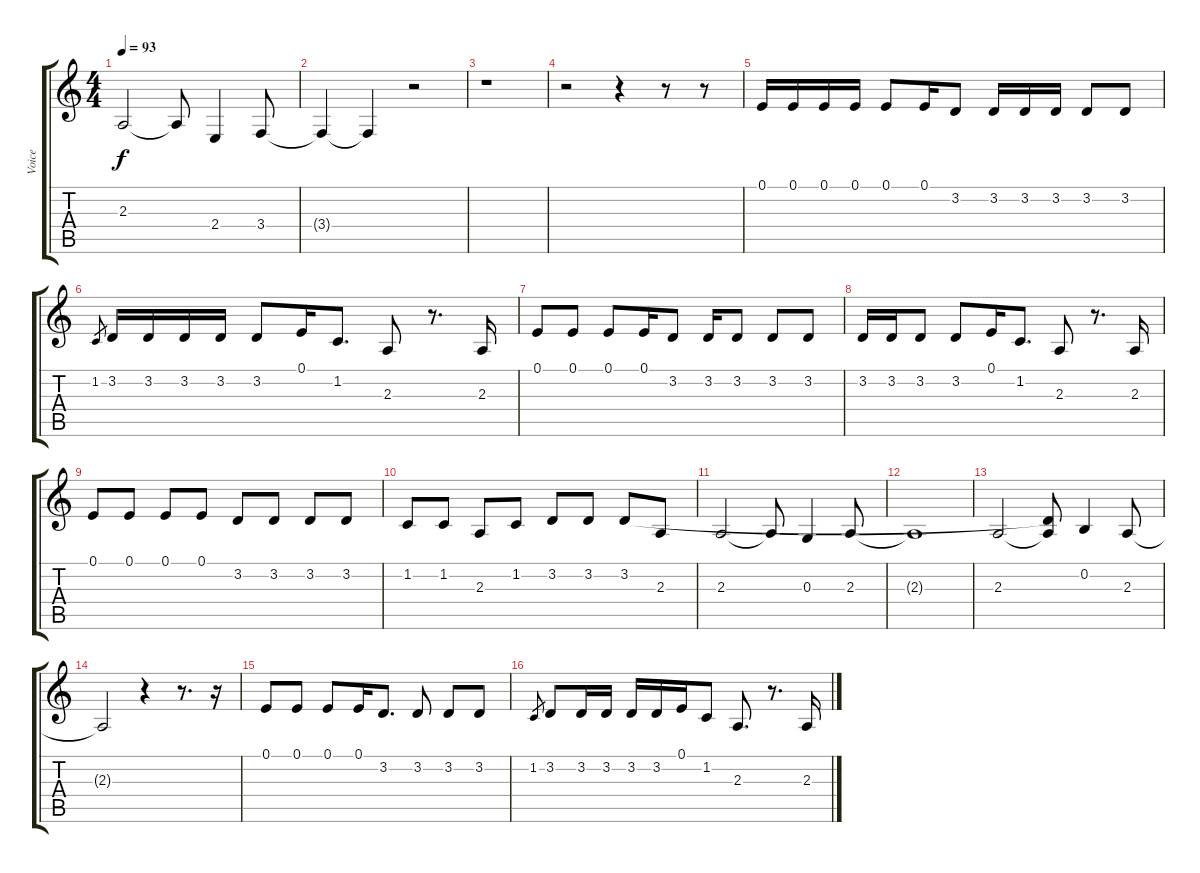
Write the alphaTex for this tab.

\track ("Voice" "Voice") {instrument baritonesax}
\staff {score tabs}
\tuning (E4 B3 G3 D3 A2 E2) {hide}
\ts (4 4)
\tempo 93
\clef g2
\ks c
2.3{t}.2{dy f} 2.3{t}.8 2.4.4 3.4.8 |
3.4{t}.4 3.4{t}.4 r.2 |
r.1 |
r.2 r.4 r.8 r.8 |
0.1.16 0.1.16 0.1.16 0.1.16 0.1.8 0.1.16 3.2.8 3.2.16 3.2.16 3.2.16 3.2.8 3.2.8 |
1.2.8{gr} 3.2.16 3.2.16 3.2.16 3.2.16 3.2.8 0.1.16 1.2.8{d} 2.3.8 r.8{d} 2.3.16 |
0.1.8 0.1.8 0.1.8 0.1.16 3.2.8 3.2.16 3.2.8 3.2.8 3.2.8 |
3.2.16 3.2.16 3.2.8 3.2.8 0.1.16 1.2.8{d} 2.3.8 r.8{d} 2.3.16 |
0.1.8 0.1.8 0.1.8 0.1.8 3.2.8 3.2.8 3.2.8 3.2.8 |
1.2.8 1.2.8 2.3.8 1.2.8 3.2.8 3.2.8 3.2.8 2.3.8 |
2.3.2 2.3{t}.8 0.3.4 2.3.8 |
2.3{t}.1 |
2.3.2 (3.2{t} 2.3{t}).8 0.2.4 2.3.8 |
2.3{t}.2 r.4 r.8{d} r.16 |
0.1.8 0.1.8 0.1.8 0.1.16 3.2.8{d} 3.2.8 3.2.8 3.2.8 |
1.2.8{gr} 3.2.8 3.2.16 3.2.16 3.2.16 3.2.16 0.1.16 1.2.8 2.3.8{d} r.8{d} 2.3.16
